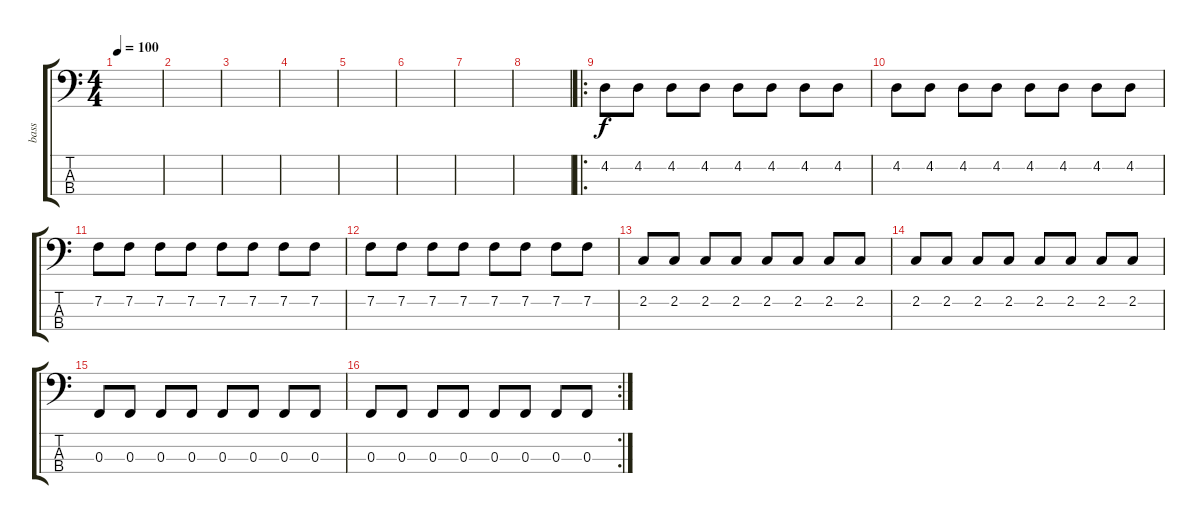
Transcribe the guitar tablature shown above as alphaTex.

\track ("bass" "bass") {instrument electricbassfinger}
\staff {score tabs}
\tuning (Eb2 Bb1 F1 C1) {hide}
\ts (4 4)
\tempo 100
\clef f4
\ks c
|
|
|
|
|
|
|
|
\ro
4.2.8 4.2.8 4.2.8 4.2.8 4.2.8 4.2.8 4.2.8 4.2.8 |
4.2.8 4.2.8 4.2.8 4.2.8 4.2.8 4.2.8 4.2.8 4.2.8 |
7.2.8 7.2.8 7.2.8 7.2.8 7.2.8 7.2.8 7.2.8 7.2.8 |
7.2.8 7.2.8 7.2.8 7.2.8 7.2.8 7.2.8 7.2.8 7.2.8 |
2.2.8 2.2.8 2.2.8 2.2.8 2.2.8 2.2.8 2.2.8 2.2.8 |
2.2.8 2.2.8 2.2.8 2.2.8 2.2.8 2.2.8 2.2.8 2.2.8 |
0.3.8 0.3.8 0.3.8 0.3.8 0.3.8 0.3.8 0.3.8 0.3.8 |
\rc 2
0.3.8 0.3.8 0.3.8 0.3.8 0.3.8 0.3.8 0.3.8 0.3.8
